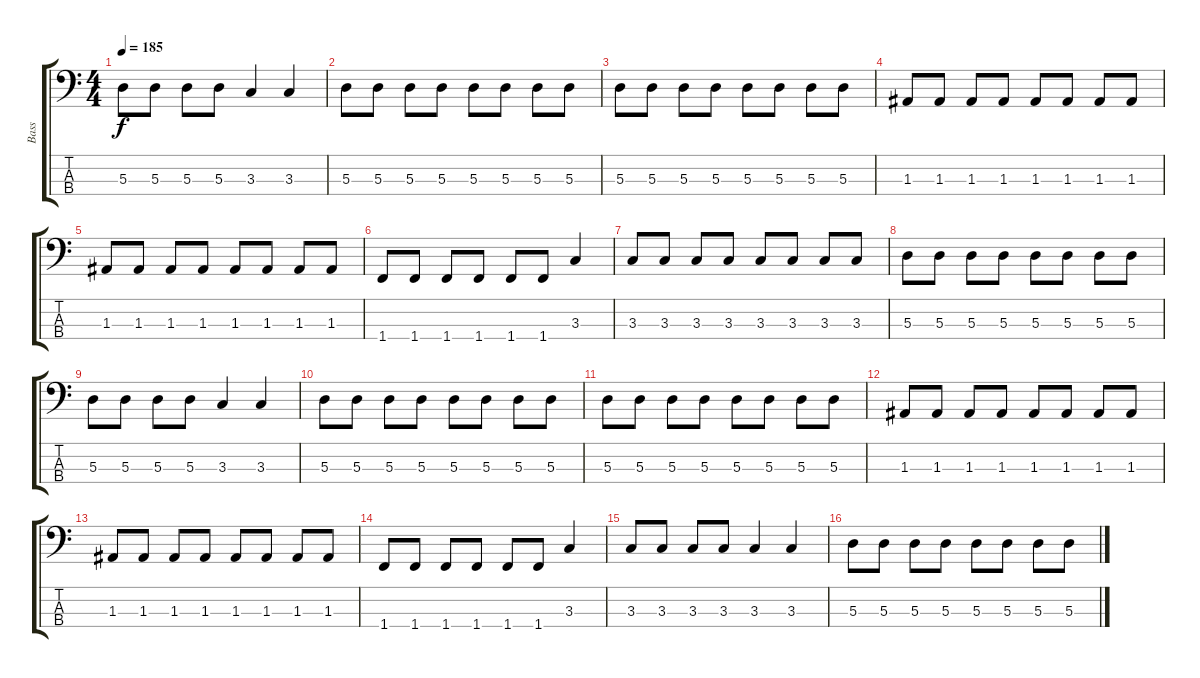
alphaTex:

\track ("Bass" "Bass") {instrument electricbasspick}
\staff {score tabs}
\tuning (G2 D2 A1 E1) {hide}
\ts (4 4)
\tempo 185
\clef f4
\ks c
5.3.8{dy f} 5.3.8 5.3.8 5.3.8 3.3.4 3.3.4 |
5.3.8 5.3.8 5.3.8 5.3.8 5.3.8 5.3.8 5.3.8 5.3.8 |
5.3.8 5.3.8 5.3.8 5.3.8 5.3.8 5.3.8 5.3.8 5.3.8 |
1.3.8 1.3.8 1.3.8 1.3.8 1.3.8 1.3.8 1.3.8 1.3.8 |
1.3.8 1.3.8 1.3.8 1.3.8 1.3.8 1.3.8 1.3.8 1.3.8 |
1.4.8 1.4.8 1.4.8 1.4.8 1.4.8 1.4.8 3.3.4 |
3.3.8 3.3.8 3.3.8 3.3.8 3.3.8 3.3.8 3.3.8 3.3.8 |
5.3.8 5.3.8 5.3.8 5.3.8 5.3.8 5.3.8 5.3.8 5.3.8 |
5.3.8 5.3.8 5.3.8 5.3.8 3.3.4 3.3.4 |
5.3.8 5.3.8 5.3.8 5.3.8 5.3.8 5.3.8 5.3.8 5.3.8 |
5.3.8 5.3.8 5.3.8 5.3.8 5.3.8 5.3.8 5.3.8 5.3.8 |
1.3.8 1.3.8 1.3.8 1.3.8 1.3.8 1.3.8 1.3.8 1.3.8 |
1.3.8 1.3.8 1.3.8 1.3.8 1.3.8 1.3.8 1.3.8 1.3.8 |
1.4.8 1.4.8 1.4.8 1.4.8 1.4.8 1.4.8 3.3.4 |
3.3.8 3.3.8 3.3.8 3.3.8 3.3.4 3.3.4 |
5.3.8 5.3.8 5.3.8 5.3.8 5.3.8 5.3.8 5.3.8 5.3.8
